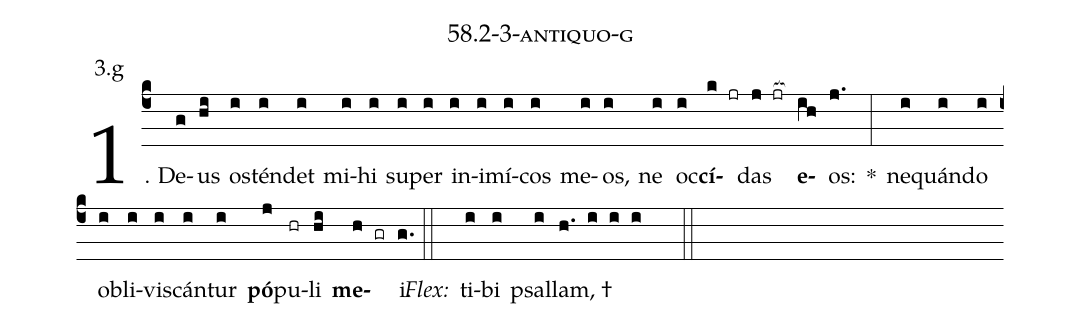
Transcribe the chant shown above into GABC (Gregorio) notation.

name: 58.2-3-antiquo-g;
annotation: 3.g;
%%
(c4)1. De(g)us(hi) os(i)tén(i)det(i) mi(i)hi(i) su(i)per(i) in(i)i(i)mí(i)cos(i) me(i)os,(i) ne(i) oc(i)<b>cí</b>(k jr)das(j jr[ocb:1{]) <b>e</b>(ih[ocb:0}])os:(j.) *(:) ne(i)quán(i)do(i) ob(i)li(i)vis(i)cán(i)tur(i) <b>pó</b>(j)pu(hr)li(hi) <b>me</b>(h gr)i.(g.) (::)
<i>Flex:</i>()  ti(i)bi(i) psal(i)lam, †(h. i i i  ::)
